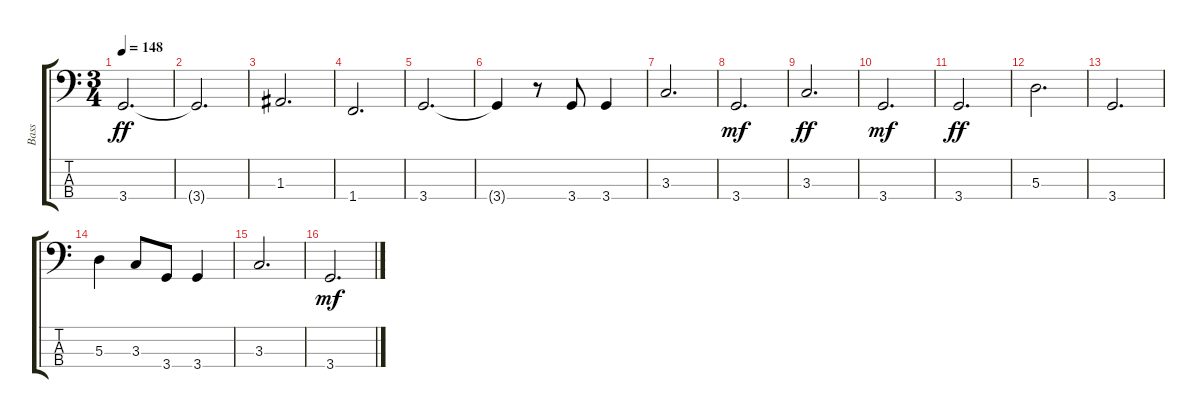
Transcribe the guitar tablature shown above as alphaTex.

\track ("Bass" "Bass") {instrument electricbassfinger}
\staff {score tabs}
\tuning (G2 D2 A1 E1) {hide}
\ts (3 4)
\tempo 148
\clef f4
\ks c
3.4.2{d dy ff} |
3.4{t}.2{d} |
1.3.2{d} |
1.4.2{d} |
3.4.2{d} |
3.4{t}.4 r.8 3.4.8 3.4.4 |
3.3.2{d} |
3.4.2{d dy mf} |
3.3.2{d dy ff} |
3.4.2{d dy mf} |
3.4.2{d dy ff} |
5.3.2{d} |
3.4.2{d} |
5.3.4 3.3.8 3.4.8 3.4.4 |
3.3.2{d} |
3.4.2{d dy mf}
